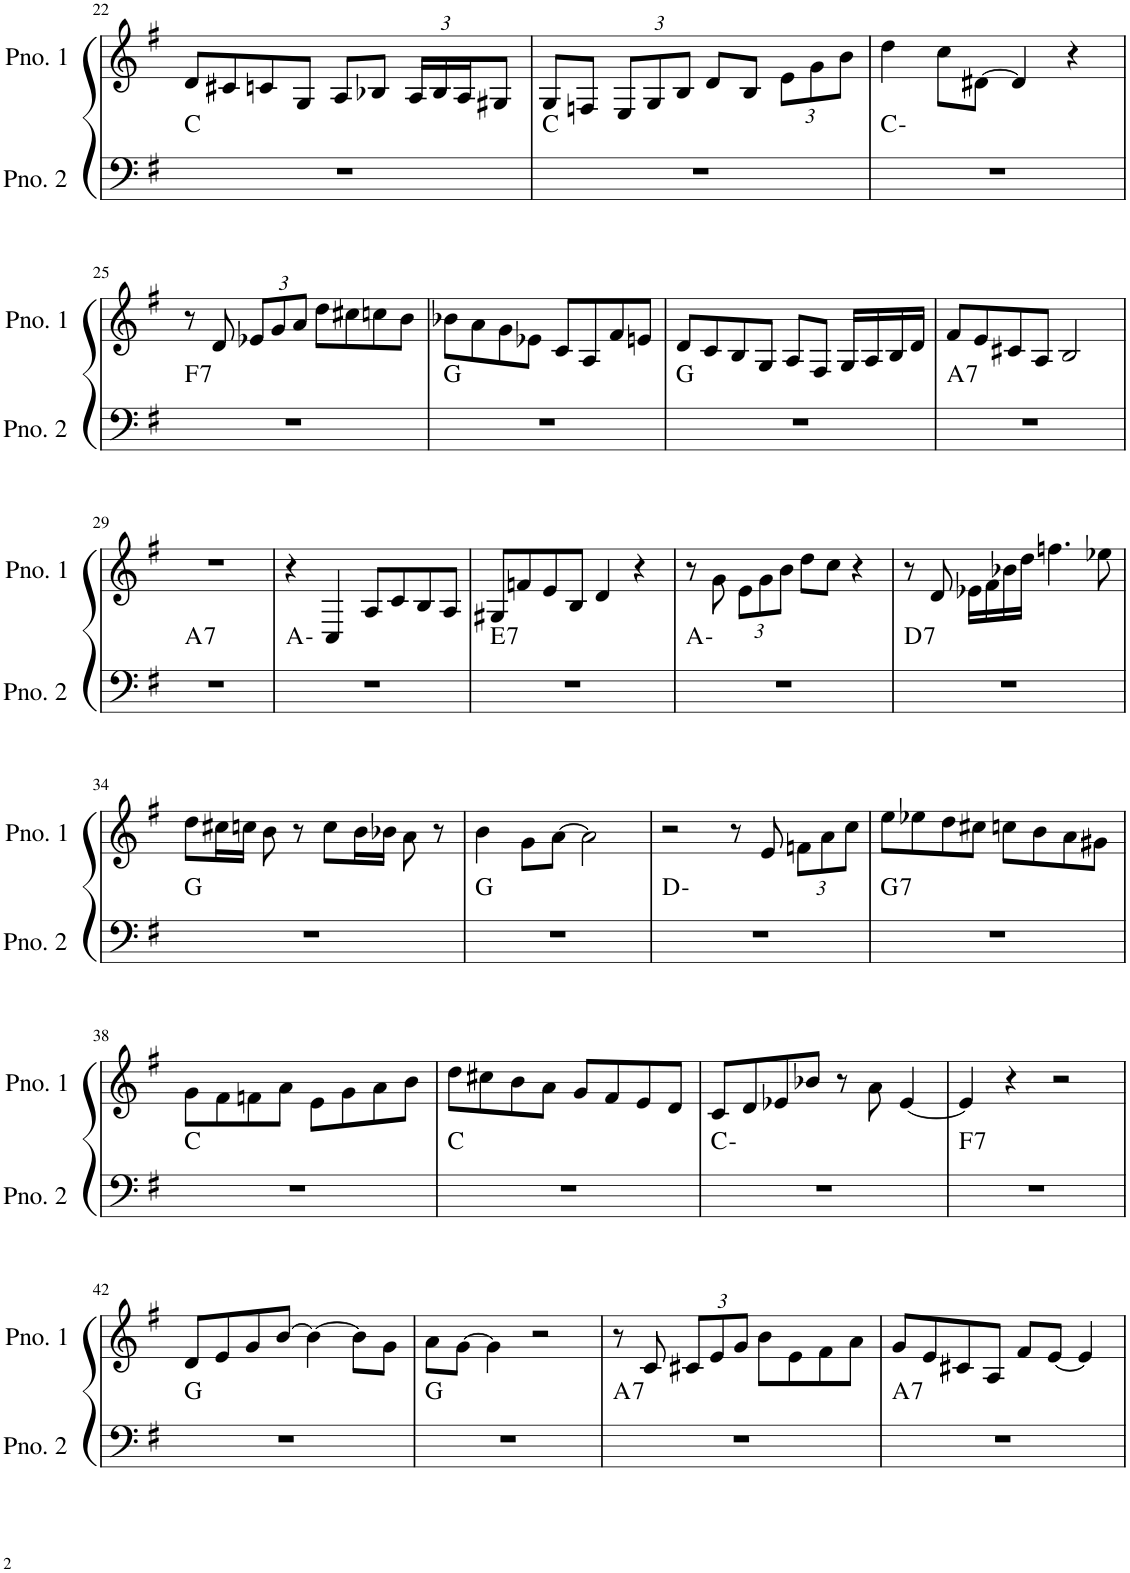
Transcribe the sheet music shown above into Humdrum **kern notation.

**kern	**harte	**kern
*part2	*part2	*part1
*staff2	*	*staff1
*I"ピアノ 2	*	*I"ピアノ 1
!!LO:PB:g=z
*clefF4	*	*clefG2
*k[f#]	*	*k[f#]
*M4/4	*	*M4/4
=22	=22	=22
1r	C:maj	8d/L
.	.	8c#X/
.	.	8cn/
.	.	8G/J
.	.	8A/L
.	.	8B-X/J
*	*	*Xbrackettup
.	.	24A/LL
.	.	24B-/
.	.	24A/J
.	.	8G#X/J
=23	=23	=23
1r	C:maj	8G/L
.	.	8Fn/J
.	.	12E/L
.	.	12G/
.	.	12B/J
.	.	8d/L
.	.	8B/J
.	.	12e\L
.	.	12g\
.	.	12b\J
=24	=24	=24
1r	C:min	4dd\
.	.	8cc\L
.	.	[8d#X\J
.	.	4d#/]
.	.	4r
!!LO:LB:g=z
=25	=25	=25
!	!LO:H:kt=7	!
1r	F:7	8r
.	.	8d/
.	.	12e-X/L
.	.	12g/
.	.	12a/J
.	.	8dd\L
.	.	8cc#X\
.	.	8ccn\
.	.	8b\J
=26	=26	=26
1r	G:maj	8b-X\L
.	.	8a\
.	.	8g\
.	.	8e-X\J
.	.	8c/L
.	.	8A/
.	.	8f#/
.	.	8en/J
=27	=27	=27
1r	G:maj	8d/L
.	.	8c/
.	.	8B/
.	.	8G/J
.	.	8A/L
.	.	8F#/J
.	.	16G/LL
.	.	16A/
.	.	16B/
.	.	16d/JJ
=28	=28	=28
!	!LO:H:kt=7	!
1r	A:7	8f#/L
.	.	8e/
.	.	8c#X/
.	.	8A/J
.	.	2B/
!!LO:LB:g=z
=29	=29	=29
!	!LO:H:kt=7	!
1r	A:7	1r
=30	=30	=30
1r	A:min	4r
.	.	4C/
.	.	8A/L
.	.	8c/
.	.	8B/
.	.	8A/J
=31	=31	=31
!	!LO:H:kt=7	!
1r	E:7	8G#X/L
.	.	8fn/
.	.	8e/
.	.	8B/J
.	.	4d/
.	.	4r
=32	=32	=32
1r	A:min	8r
.	.	8g\
.	.	12e\L
.	.	12g\
.	.	12b\J
.	.	8dd\L
.	.	8cc\J
.	.	4r
=33	=33	=33
!	!LO:H:kt=7	!
1r	D:7	8r
.	.	8d/
.	.	16e-X\LL
.	.	16f#\
.	.	16b-X\
.	.	16dd\JJ
.	.	4.ffn\
.	.	8ee-X\
!!LO:LB:g=z
=34	=34	=34
1r	G:maj	8dd\L
.	.	16cc#X\L
.	.	16ccn\JJ
.	.	8b\
.	.	8r
.	.	8cc\L
.	.	16b\L
.	.	16b-X\JJ
.	.	8a\
.	.	8r
=35	=35	=35
1r	G:maj	4b\
.	.	8g\L
.	.	[8a\J
.	.	2a\]
=36	=36	=36
1r	D:min	2r
.	.	8r
.	.	8e/
.	.	12fn\L
.	.	12a\
.	.	12cc\J
=37	=37	=37
!	!LO:H:kt=7	!
1r	G:7	8ee\L
.	.	8ee-X\
.	.	8dd\
.	.	8cc#X\J
.	.	8ccn\L
.	.	8b\
.	.	8a\
.	.	8g#X\J
!!LO:LB:g=z
=38	=38	=38
1r	C:maj	8g\L
.	.	8f#\
.	.	8fn\
.	.	8a\J
.	.	8e\L
.	.	8g\
.	.	8a\
.	.	8b\J
=39	=39	=39
1r	C:maj	8dd\L
.	.	8cc#X\
.	.	8b\
.	.	8a\J
.	.	8g/L
.	.	8f#/
.	.	8e/
.	.	8d/J
=40	=40	=40
1r	C:min	8c/L
.	.	8d/
.	.	8e-X/
.	.	8b-X/J
.	.	8r
.	.	8a\
.	.	[4e-/
=41	=41	=41
!	!LO:H:kt=7	!
1r	F:7	4e-/]
.	.	4r
.	.	2r
!!LO:LB:g=z
=42	=42	=42
1r	G:maj	8d/L
.	.	8e/
.	.	8g/
.	.	[8b/J
.	.	4b\_
.	.	8b\L]
.	.	8g\J
=43	=43	=43
1r	G:maj	8a\L
.	.	[8g\J
.	.	4g\]
.	.	2r
=44	=44	=44
!	!LO:H:kt=7	!
1r	A:7	8r
.	.	8c/
.	.	12c#X/L
.	.	12e/
.	.	12g/J
.	.	8b\L
.	.	8e\
.	.	8f#\
.	.	8a\J
=45	=45	=45
!	!LO:H:kt=7	!
1r	A:7	8g/L
.	.	8e/
.	.	8c#X/
.	.	8A/J
.	.	8f#/L
.	.	[8e/J
.	.	4e/]
=	=	=
*-	*-	*-
